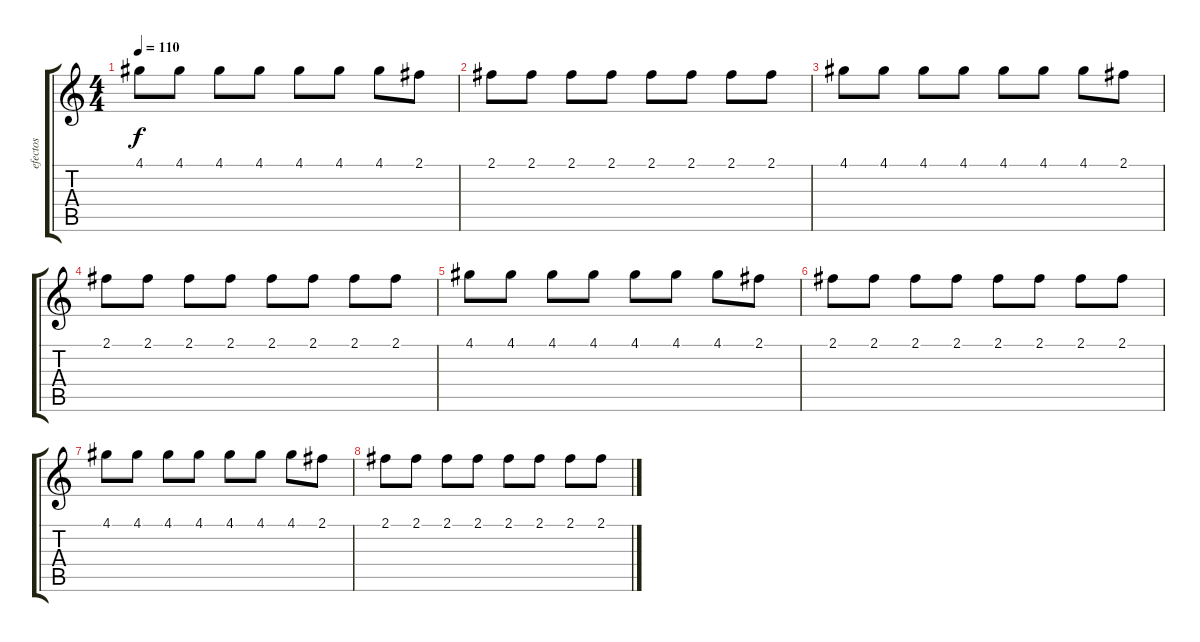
\track ("efectos" "efectos") {instrument electricguitarmuted}
\staff {score tabs}
\tuning (E4 B3 G3 D3 A2 E2) {hide}
\ts (4 4)
\tempo 110
\clef g2
\ks c
4.1.8{dy f volume 8} 4.1.8 4.1.8 4.1.8 4.1.8 4.1.8 4.1.8 2.1.8 |
2.1.8 2.1.8 2.1.8 2.1.8 2.1.8 2.1.8 2.1.8 2.1.8 |
4.1.8{volume 8} 4.1.8 4.1.8 4.1.8 4.1.8 4.1.8 4.1.8 2.1.8 |
2.1.8 2.1.8 2.1.8 2.1.8 2.1.8 2.1.8 2.1.8 2.1.8 |
4.1.8{volume 8} 4.1.8 4.1.8 4.1.8 4.1.8 4.1.8 4.1.8 2.1.8 |
2.1.8 2.1.8 2.1.8 2.1.8 2.1.8 2.1.8 2.1.8 2.1.8 |
4.1.8{volume 8} 4.1.8 4.1.8 4.1.8 4.1.8 4.1.8 4.1.8 2.1.8 |
2.1.8 2.1.8 2.1.8 2.1.8 2.1.8 2.1.8 2.1.8 2.1.8
